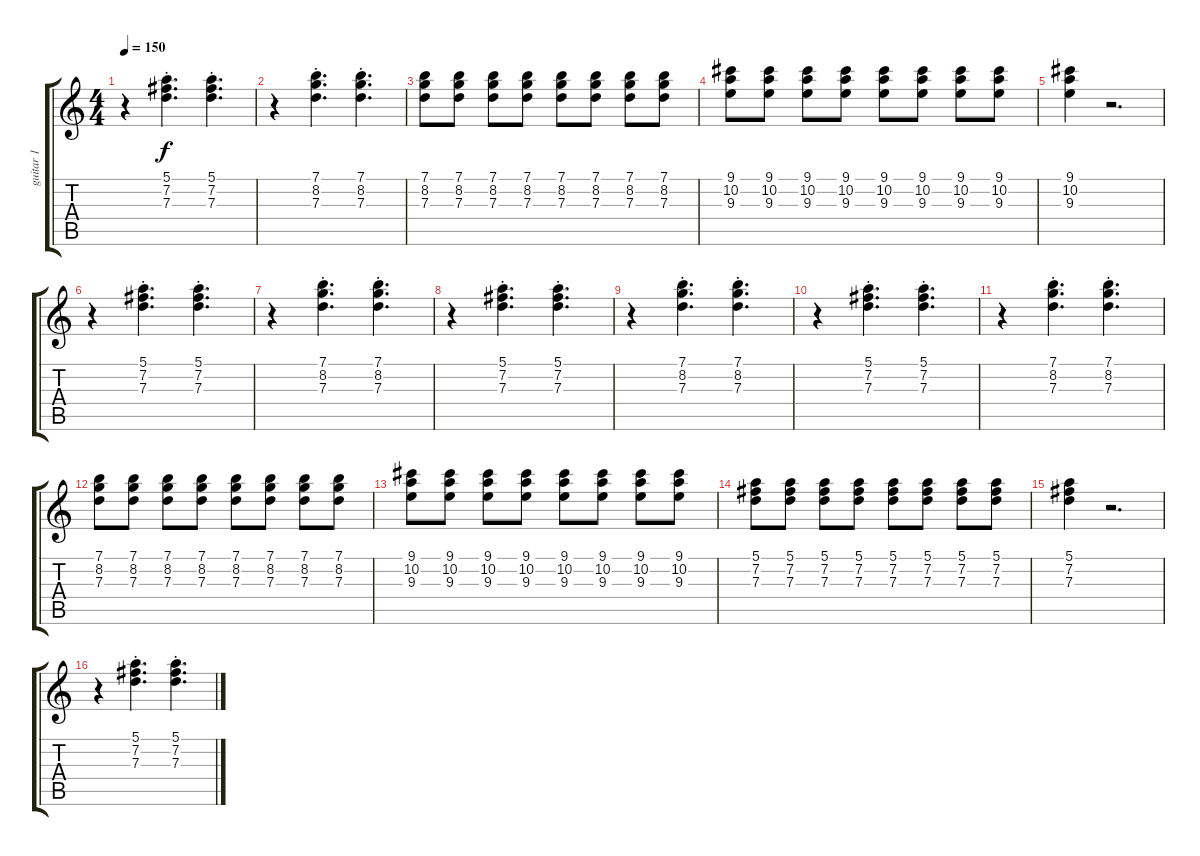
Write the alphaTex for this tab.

\track ("guitar 1" "guitar 1") {instrument electricguitarclean}
\staff {score tabs}
\tuning (E4 B3 G3 D3 A2 E2) {hide}
\ts (4 4)
\tempo 150
\clef g2
\ks c
r.4{dy f} (5.1{st} 7.2{st} 7.3{st}).4{d} (5.1{st} 7.2{st} 7.3{st}).4{d} |
r.4 (7.1{st} 8.2{st} 7.3{st}).4{d} (7.1{st} 8.2{st} 7.3{st}).4{d} |
(7.1 8.2 7.3).8 (7.1 8.2 7.3).8 (7.1 8.2 7.3).8 (7.1 8.2 7.3).8 (7.1 8.2 7.3).8 (7.1 8.2 7.3).8 (7.1 8.2 7.3).8 (7.1 8.2 7.3).8 |
(9.1 10.2 9.3).8 (9.1 10.2 9.3).8 (9.1 10.2 9.3).8 (9.1 10.2 9.3).8 (9.1 10.2 9.3).8 (9.1 10.2 9.3).8 (9.1 10.2 9.3).8 (9.1 10.2 9.3).8 |
(9.1 10.2 9.3).4 r.2{d} |
r.4 (5.1{st} 7.2{st} 7.3{st}).4{d} (5.1{st} 7.2{st} 7.3{st}).4{d} |
r.4 (7.1{st} 8.2{st} 7.3{st}).4{d} (7.1{st} 8.2{st} 7.3{st}).4{d} |
r.4 (5.1{st} 7.2{st} 7.3{st}).4{d} (5.1{st} 7.2{st} 7.3{st}).4{d} |
r.4 (7.1{st} 8.2{st} 7.3{st}).4{d} (7.1{st} 8.2{st} 7.3{st}).4{d} |
r.4 (5.1{st} 7.2{st} 7.3{st}).4{d} (5.1{st} 7.2{st} 7.3{st}).4{d} |
r.4 (7.1{st} 8.2{st} 7.3{st}).4{d} (7.1{st} 8.2{st} 7.3{st}).4{d} |
(7.1 8.2 7.3).8 (7.1 8.2 7.3).8 (7.1 8.2 7.3).8 (7.1 8.2 7.3).8 (7.1 8.2 7.3).8 (7.1 8.2 7.3).8 (7.1 8.2 7.3).8 (7.1 8.2 7.3).8 |
(9.1 10.2 9.3).8 (9.1 10.2 9.3).8 (9.1 10.2 9.3).8 (9.1 10.2 9.3).8 (9.1 10.2 9.3).8 (9.1 10.2 9.3).8 (9.1 10.2 9.3).8 (9.1 10.2 9.3).8 |
(5.1 7.2 7.3).8 (5.1 7.2 7.3).8 (5.1 7.2 7.3).8 (5.1 7.2 7.3).8 (5.1 7.2 7.3).8 (5.1 7.2 7.3).8 (5.1 7.2 7.3).8 (5.1 7.2 7.3).8 |
(5.1 7.2 7.3).4 r.2{d} |
r.4 (5.1{st} 7.2{st} 7.3{st}).4{d} (5.1{st} 7.2{st} 7.3{st}).4{d}
